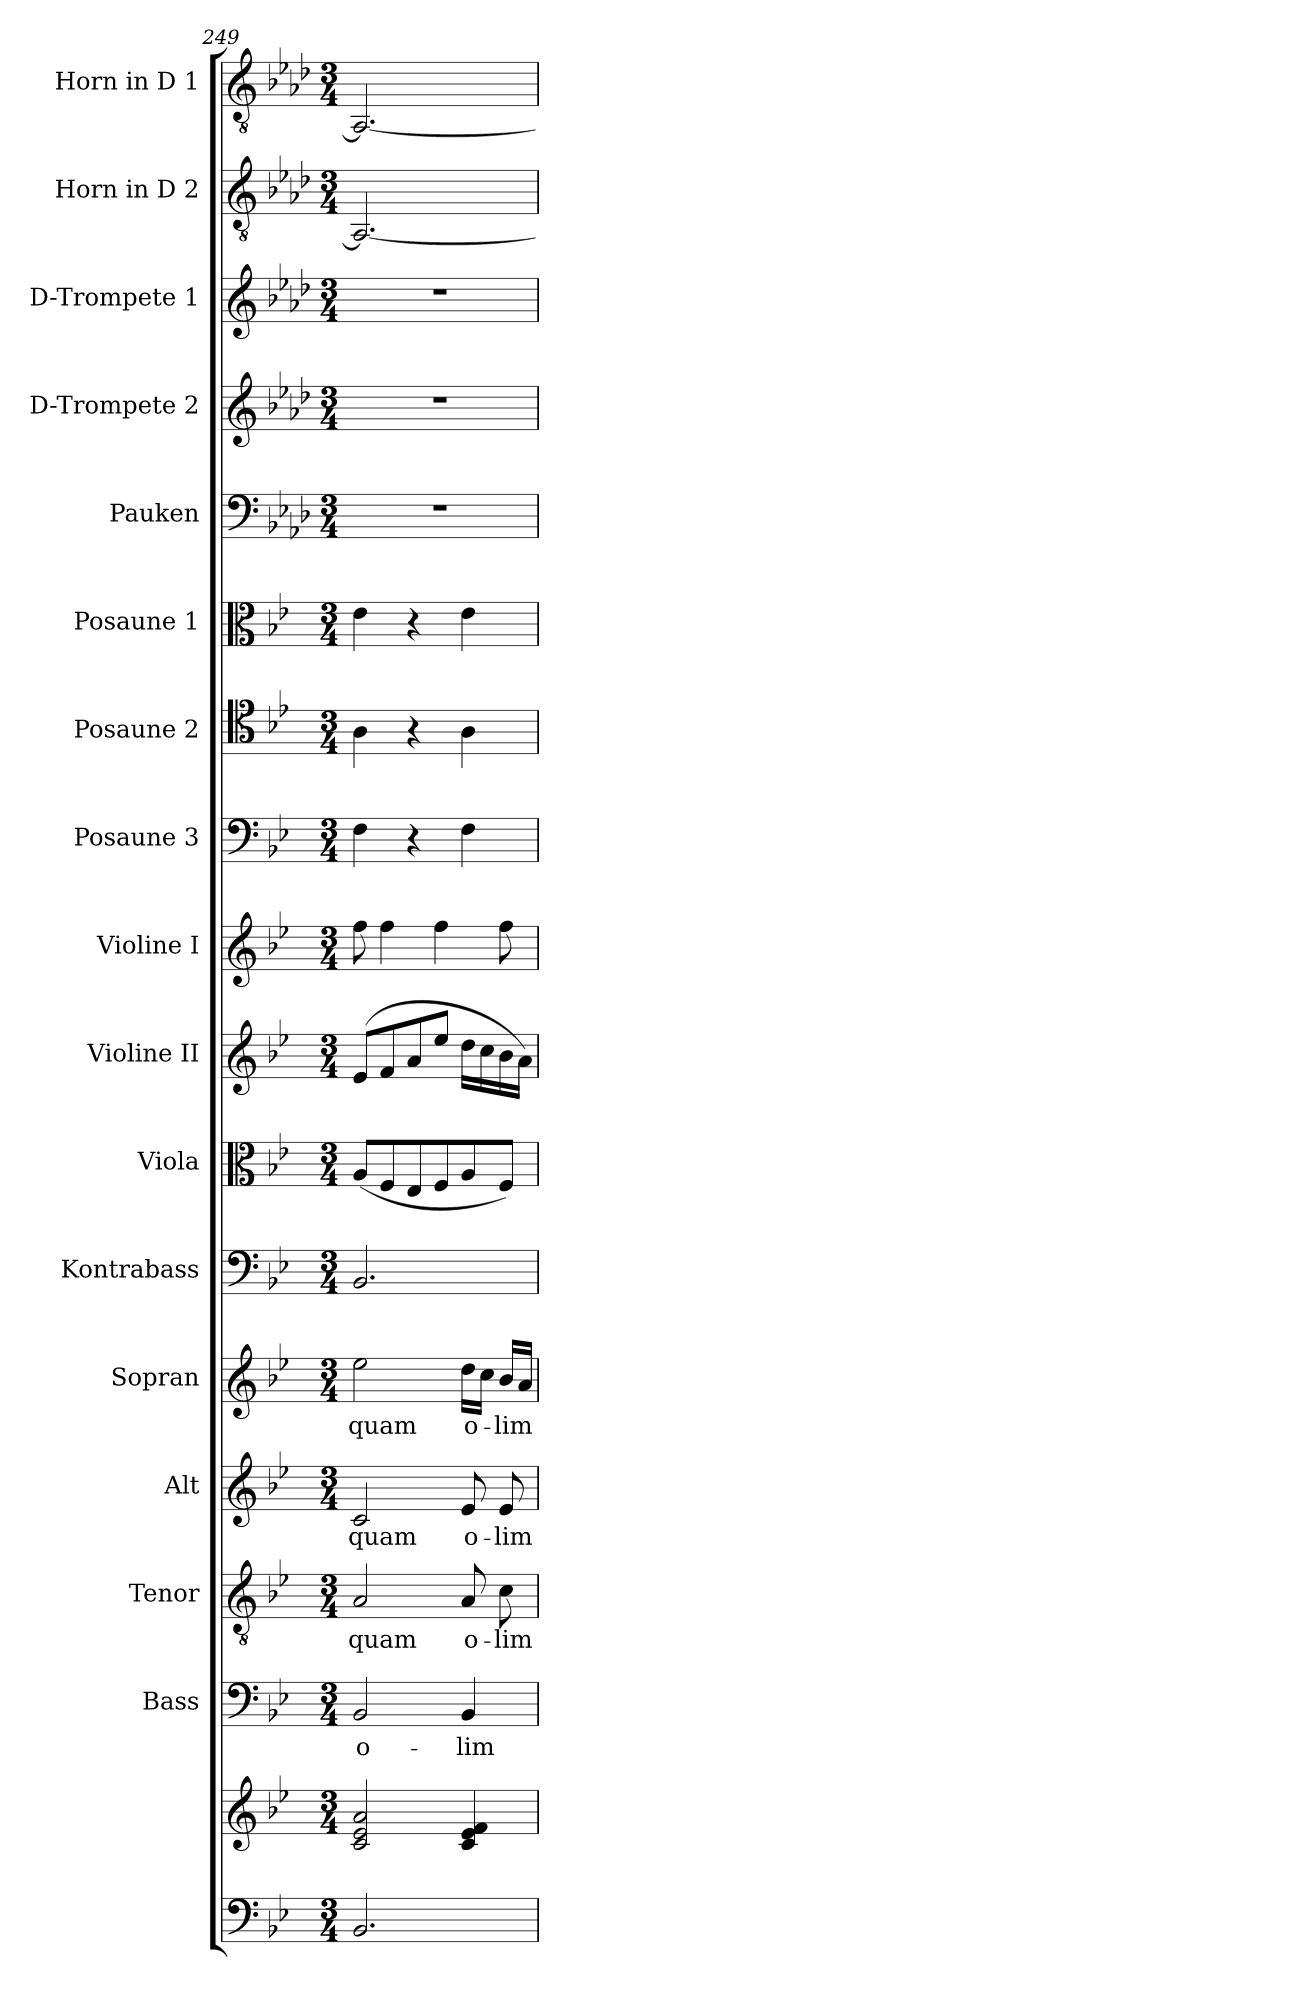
**kern	**kern	**kern	**text	**kern	**text	**kern	**text	**kern	**text	**kern	**kern	**kern	**kern	**kern	**kern	**kern	**kern	**kern	**kern	**kern	**kern
*part17	*part17	*part16	*part16	*part15	*part15	*part14	*part14	*part13	*part13	*part12	*part11	*part10	*part9	*part8	*part7	*part6	*part5	*part4	*part3	*part2	*part1
*staff18	*staff17	*staff16	*staff16	*staff15	*staff15	*staff14	*staff14	*staff13	*staff13	*staff12	*staff11	*staff10	*staff9	*staff8	*staff7	*staff6	*staff5	*staff4	*staff3	*staff2	*staff1
*	*	*I"Bass	*	*I"Tenor	*	*I"Alt	*	*I"Sopran	*	*I"Kontrabass	*I"Viola	*I"Violine II	*I"Violine I	*I"Posaune 3	*I"Posaune 2	*I"Posaune 1	*I"Pauken	*I"D-Trompete 2	*I"D-Trompete 1	*I"Horn in D 2	*I"Horn in D 1
*	*	*I'B.	*	*I'T.	*	*I'A.	*	*I'S.	*	*I'Kb.	*I'Vla.	*I'Vl. II	*I'Vl. I	*I'Pos. 3	*I'Pos. 2	*I'Pos. 1	*I'Pk.	*I'D Trp. 2	*I'D Trp. 1	*I'Hrn. 2	*I'Hrn. 1
!!LO:PB:g=z
*clefF4	*clefG2	*clefF4	*	*clefGv2	*	*clefG2	*	*clefG2	*	*clefF4	*clefC3	*clefG2	*clefG2	*clefF4	*clefC4	*clefC3	*clefF4	*clefG2	*clefG2	*clefGv2	*clefGv2
*	*	*	*	*	*	*	*	*	*	*ITrd7c12	*	*	*	*	*	*	*ITrd-1c-2	*ITrd-1c-2	*ITrd-1c-2	*ITrd-1c-2	*ITrd-1c-2
*k[b-e-]	*k[b-e-]	*k[b-e-]	*	*k[b-e-]	*	*k[b-e-]	*	*k[b-e-]	*	*k[b-e-]	*k[b-e-]	*k[b-e-]	*k[b-e-]	*k[b-e-]	*k[b-e-]	*k[b-e-]	*k[b-e-]	*k[b-e-]	*k[b-e-]	*k[b-e-]	*k[b-e-]
*B-:	*B-:	*B-:	*	*B-:	*	*B-:	*	*B-:	*	*B-:	*B-:	*B-:	*B-:	*B-:	*B-:	*B-:	*B-:	*B-:	*B-:	*B-:	*B-:
*M3/4	*M3/4	*M3/4	*	*M3/4	*	*M3/4	*	*M3/4	*	*M3/4	*M3/4	*M3/4	*M3/4	*M3/4	*M3/4	*M3/4	*M3/4	*M3/4	*M3/4	*M3/4	*M3/4
=249	=249	=249	=249	=249	=249	=249	=249	=249	=249	=249	=249	=249	=249	=249	=249	=249	=249	=249	=249	=249	=249
!	!	!	!LO:LY:b	!	!LO:LY:b	!	!LO:LY:b	!	!LO:LY:b	!	!	!	!	!	!	!	!	!	!	!	!
2.BB-/	2c/ 2e-/ 2a/	2BB-/	o-	2A/	quam	2c/	quam	2ee-\	quam	2.BBB-/	(<8A/L	(>8e-/L	8ff\	4F\	4A\	4e-\	2.r	2.r	2.r	2.BB-/_	2.BB-/_
.	.	.	.	.	.	.	.	.	.	.	8F/	8f/	4ff\	.	.	.	.	.	.	.	.
.	.	.	.	.	.	.	.	.	.	.	8E-/	8a/	.	4r	4r	4r	.	.	.	.	.
.	.	.	.	.	.	.	.	.	.	.	8F/	8ee-/J	4ff\	.	.	.	.	.	.	.	.
!	!	!	!LO:LY:b	!	!LO:LY:b	!	!LO:LY:b	!	!LO:LY:b	!	!	!	!	!	!	!	!	!	!	!	!
.	4c/ 4e-/ 4f/	4BB-/	-lim	8A/	o-	8e-/	o-	16dd\LL	o-	.	8A/	16dd\LL	.	4F\	4A\	4e-\	.	.	.	.	.
.	.	.	.	.	.	.	.	16cc\JJ	.	.	.	16cc\	.	.	.	.	.	.	.	.	.
!	!	!	!	!	!LO:LY:b	!	!LO:LY:b	!	!LO:LY:b	!	!	!	!	!	!	!	!	!	!	!	!
.	.	.	.	8c\	-lim	8e-/	-lim	16b-/LL	-lim	.	8F/J)	16b-\	8ff\	.	.	.	.	.	.	.	.
.	.	.	.	.	.	.	.	16a/JJ	.	.	.	16a\JJ)	.	.	.	.	.	.	.	.	.
=	=	=	=	=	=	=	=	=	=	=	=	=	=	=	=	=	=	=	=	=	=
*-	*-	*-	*-	*-	*-	*-	*-	*-	*-	*-	*-	*-	*-	*-	*-	*-	*-	*-	*-	*-	*-
